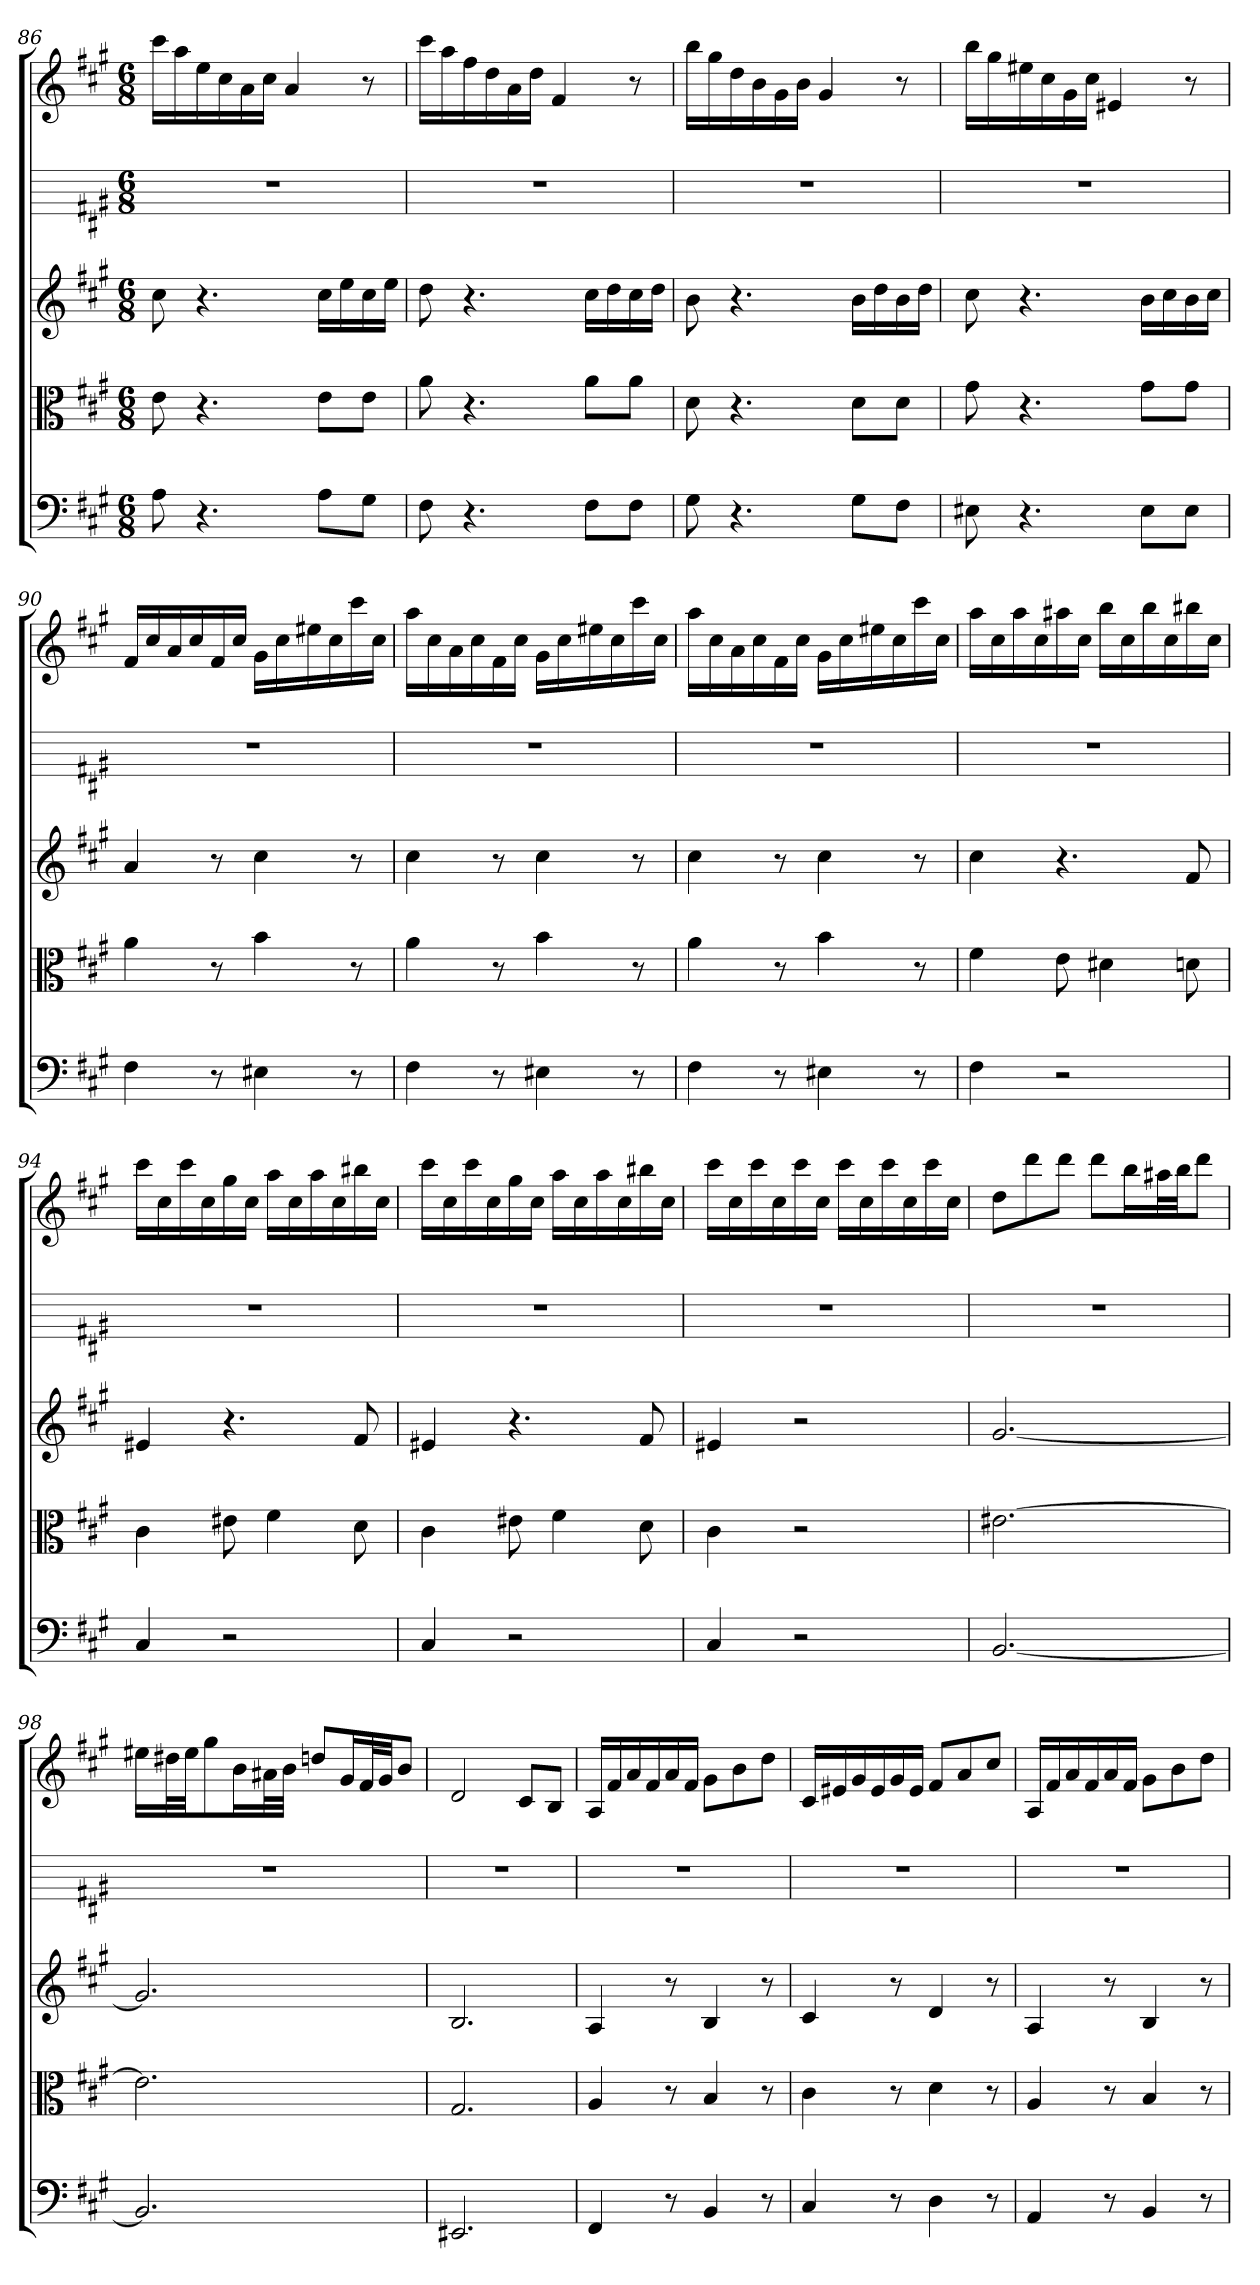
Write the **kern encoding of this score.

**kern	**kern	**kern	**kern	**kern
*part5	*part4	*part3	*part2	*part1
*staff5	*staff4	*staff3	*staff2	*staff1
*clefF4	*clefC3	*	*	*
*k[f#c#g#]	*k[f#c#g#]	*k[f#c#g#]	*k[f#c#g#]	*k[f#c#g#]
*A:	*A:	*A:	*A:	*A:
*M6/8	*M6/8	*M6/8	*M6/8	*M6/8
=86	=86	=86	=86	=86
8A	8e	8cc#	2.r	16ccc#LL
.	.	.	.	16aa
4.r	4.r	4.r	.	16ee
.	.	.	.	16cc#
.	.	.	.	16a
.	.	.	.	16cc#JJ
.	.	.	.	4a
8A\L	8e\L	16cc#LL	.	.
.	.	16ee	.	.
8G#\J	8e\J	16cc#	.	8r
.	.	16eeJJ	.	.
=87	=87	=87	=87	=87
8F#	8a	8dd	2.r	16ccc#LL
.	.	.	.	16aa
4.r	4.r	4.r	.	16ff#
.	.	.	.	16dd
.	.	.	.	16a
.	.	.	.	16ddJJ
.	.	.	.	4f#
8F#\L	8a\L	16cc#LL	.	.
.	.	16dd	.	.
8F#\J	8a\J	16cc#	.	8r
.	.	16ddJJ	.	.
=88	=88	=88	=88	=88
8G#	8d	8b	2.r	16bbLL
.	.	.	.	16gg#
4.r	4.r	4.r	.	16dd
.	.	.	.	16b
.	.	.	.	16g#
.	.	.	.	16bJJ
.	.	.	.	4g#
8G#\L	8d\L	16bLL	.	.
.	.	16dd	.	.
8F#\J	8d\J	16b	.	8r
.	.	16ddJJ	.	.
=89	=89	=89	=89	=89
8E#X	8g#	8cc#	2.r	16bbLL
.	.	.	.	16gg#
4.r	4.r	4.r	.	16ee#X
.	.	.	.	16cc#
.	.	.	.	16g#
.	.	.	.	16cc#JJ
.	.	.	.	4e#X
8E#\L	8g#\L	16bLL	.	.
.	.	16cc#	.	.
8E#\J	8g#\J	16b	.	8r
.	.	16cc#JJ	.	.
=90	=90	=90	=90	=90
4F#	4a	4a	2.r	16f#LL
.	.	.	.	16cc#
.	.	.	.	16a
.	.	.	.	16cc#
8r	8r	8r	.	16f#
.	.	.	.	16cc#JJ
4E#X	4b	4cc#	.	16g#LL
.	.	.	.	16cc#
.	.	.	.	16ee#X
.	.	.	.	16cc#
8r	8r	8r	.	16ccc#
.	.	.	.	16cc#JJ
=91	=91	=91	=91	=91
4F#	4a	4cc#	2.r	16aaLL
.	.	.	.	16cc#
.	.	.	.	16a
.	.	.	.	16cc#
8r	8r	8r	.	16f#
.	.	.	.	16cc#JJ
4E#X	4b	4cc#	.	16g#LL
.	.	.	.	16cc#
.	.	.	.	16ee#X
.	.	.	.	16cc#
8r	8r	8r	.	16ccc#
.	.	.	.	16cc#JJ
=92	=92	=92	=92	=92
4F#	4a	4cc#	2.r	16aaLL
.	.	.	.	16cc#
.	.	.	.	16a
.	.	.	.	16cc#
8r	8r	8r	.	16f#
.	.	.	.	16cc#JJ
4E#X	4b	4cc#	.	16g#LL
.	.	.	.	16cc#
.	.	.	.	16ee#X
.	.	.	.	16cc#
8r	8r	8r	.	16ccc#
.	.	.	.	16cc#JJ
=93	=93	=93	=93	=93
4F#	4f#	4cc#	2.r	16aaLL
.	.	.	.	16cc#
.	.	.	.	16aa
.	.	.	.	16cc#
2r	8e	4.r	.	16aa#X
.	.	.	.	16cc#JJ
.	4d#X	.	.	16bbLL
.	.	.	.	16cc#
.	.	.	.	16bb
.	.	.	.	16cc#
.	8dn	8f#	.	16bb#X
.	.	.	.	16cc#JJ
=94	=94	=94	=94	=94
4C#	4c#	4e#X	2.r	16ccc#LL
.	.	.	.	16cc#
.	.	.	.	16ccc#
.	.	.	.	16cc#
2r	8e#X	4.r	.	16gg#
.	.	.	.	16cc#JJ
.	4f#	.	.	16aaLL
.	.	.	.	16cc#
.	.	.	.	16aa
.	.	.	.	16cc#
.	8d	8f#	.	16bb#X
.	.	.	.	16cc#JJ
=95	=95	=95	=95	=95
4C#	4c#	4e#X	2.r	16ccc#LL
.	.	.	.	16cc#
.	.	.	.	16ccc#
.	.	.	.	16cc#
2r	8e#X	4.r	.	16gg#
.	.	.	.	16cc#JJ
.	4f#	.	.	16aaLL
.	.	.	.	16cc#
.	.	.	.	16aa
.	.	.	.	16cc#
.	8d	8f#	.	16bb#X
.	.	.	.	16cc#JJ
=96	=96	=96	=96	=96
4C#	4c#	4e#X	2.r	16ccc#LL
.	.	.	.	16cc#
.	.	.	.	16ccc#
.	.	.	.	16cc#
2r	2r	2r	.	16ccc#
.	.	.	.	16cc#JJ
.	.	.	.	16ccc#LL
.	.	.	.	16cc#
.	.	.	.	16ccc#
.	.	.	.	16cc#
.	.	.	.	16ccc#
.	.	.	.	16cc#JJ
=97	=97	=97	=97	=97
[2.BB	[2.e#X	[2.g#	2.r	8ddL
.	.	.	.	8ddd
.	.	.	.	8dddJ
.	.	.	.	8dddL
.	.	.	.	16bbL
.	.	.	.	32aa#XL
.	.	.	.	32bbJJ
.	.	.	.	8dddJ
=98	=98	=98	=98	=98
2.BB]	2.e#]	2.g#]	2.r	16ee#XLL
.	.	.	.	32dd#XL
.	.	.	.	32ee#JJ
.	.	.	.	8gg#
.	.	.	.	16bL
.	.	.	.	32a#XL
.	.	.	.	32bJJJ
.	.	.	.	8ddnL
.	.	.	.	16g#L
.	.	.	.	32f#L
.	.	.	.	32g#JJ
.	.	.	.	8bJ
=99	=99	=99	=99	=99
2.EE#X	2.G#	2.B	2.r	2d
.	.	.	.	8c#L
.	.	.	.	8BJ
=100	=100	=100	=100	=100
4FF#	4A	4A	2.r	16ALL
.	.	.	.	16f#
.	.	.	.	16a
.	.	.	.	16f#
8r	8r	8r	.	16a
.	.	.	.	16f#JJ
4BB	4B	4B	.	8g#L
.	.	.	.	8b
8r	8r	8r	.	8ddJ
=101	=101	=101	=101	=101
4C#	4c#	4c#	2.r	16c#LL
.	.	.	.	16e#X
.	.	.	.	16g#
.	.	.	.	16e#
8r	8r	8r	.	16g#
.	.	.	.	16e#JJ
4D	4d	4d	.	8f#L
.	.	.	.	8a
8r	8r	8r	.	8cc#J
=102	=102	=102	=102	=102
4AA	4A	4A	2.r	16ALL
.	.	.	.	16f#
.	.	.	.	16a
.	.	.	.	16f#
8r	8r	8r	.	16a
.	.	.	.	16f#JJ
4BB	4B	4B	.	8g#L
.	.	.	.	8b
8r	8r	8r	.	8ddJ
=	=	=	=	=
*-	*-	*-	*-	*-
